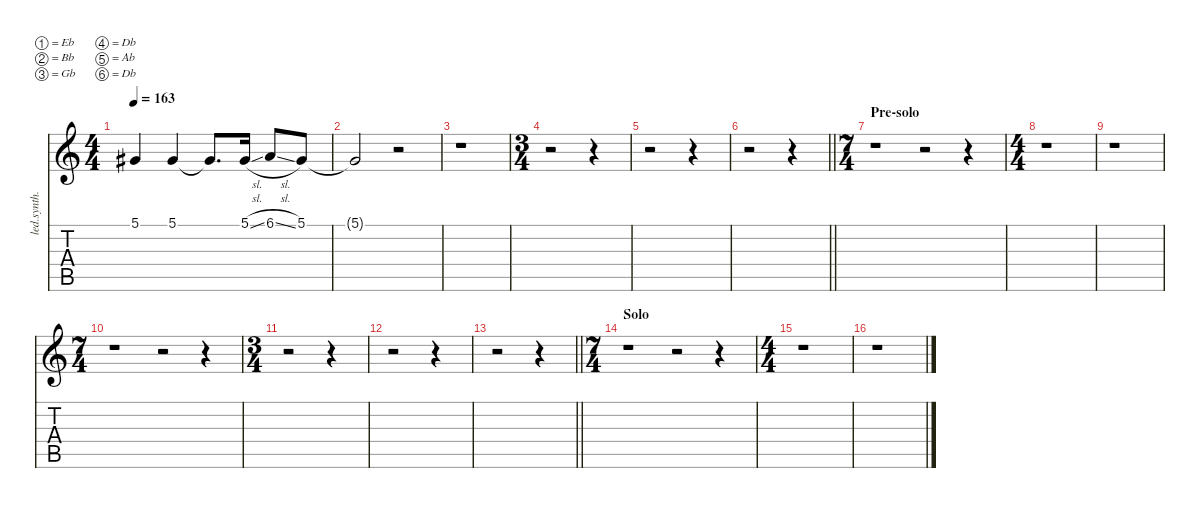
\defaultSystemsLayout 4
\hideDynamics
\bracketExtendMode nobrackets
\otherSystemsTrackNameOrientation horizontal
\track ("Backing vocals" "led.synth.") {instrument lead6voice}
\staff {score tabs}
\tuning (Eb4 Bb3 Gb3 Db3 Ab2 Db2)
\ts (4 4)
\tempo 163
\clef g2
\ks c
5.1{acc #}.4{dy f} 5.1{acc #}.4 5.1{t acc #}.8{d} 5.1{sl acc #}.16 6.1{sl}.8 5.1{acc #}.8 |
5.1{t acc #}.2 r.2 |
\section ("" "")
r.1 |
\ts (3 4)
\beaming (8 2 2 2)
r.2 r.4 |
r.2 r.4 |
\barLineRight lightlight
r.2 r.4 |
\ts (7 4)
\beaming (8 6 4 4)
\section ("" "Pre-solo")
r.1 r.2 r.4 |
\ts (4 4)
\beaming (8 2 2 2 2)
r.1 |
r.1 |
\ts (7 4)
\beaming (8 6 4 4)
r.1 r.2 r.4 |
\ts (3 4)
\beaming (8 2 2 2)
r.2 r.4 |
r.2 r.4 |
\barLineRight lightlight
r.2 r.4 |
\ts (7 4)
\beaming (8 6 4 4)
\section ("" "Solo")
r.1 r.2 r.4 |
\ts (4 4)
\beaming (8 2 2 2 2)
r.1 |
r.1
